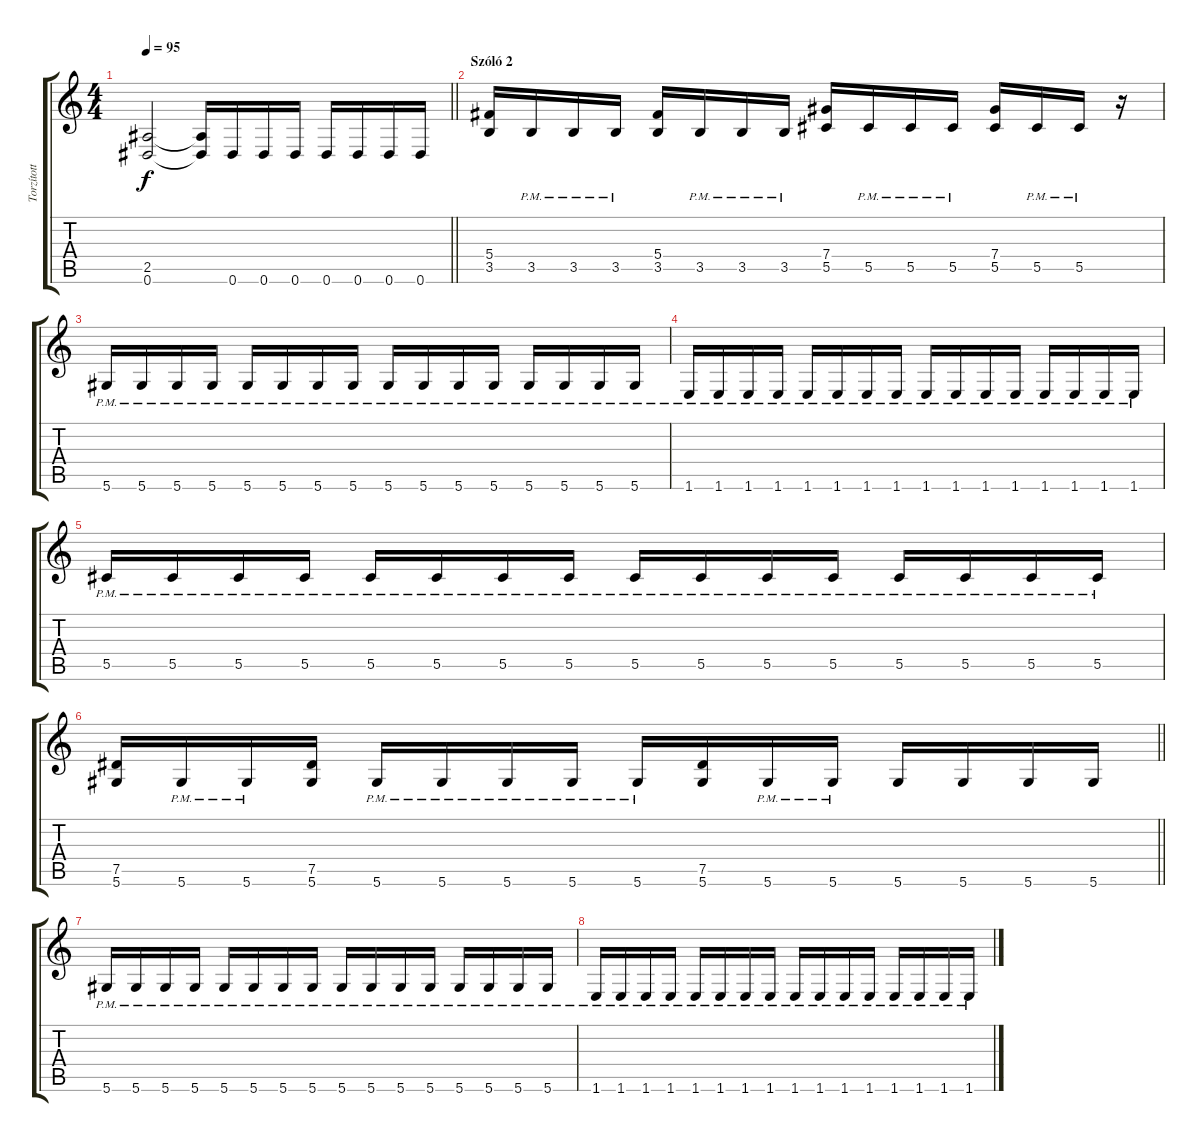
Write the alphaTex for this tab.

\track ("Torzított - Kíséret 2" "Torzított ") {instrument distortionguitar}
\staff {score tabs}
\tuning (Eb4 Bb3 Gb3 Db3 Ab2 Eb2) {hide}
\ts (4 4)
\tempo 95
\clef g2
\barLineRight lightlight
\ks c
(2.5{t} 0.6{t}).2{dy f} (2.5{t} 0.6{t}).16 0.6.16 0.6.16 0.6.16 0.6.16 0.6.16 0.6.16 0.6.16 |
\section ("" "Szóló 2")
(5.4 3.5).16 3.5{pm}.16 3.5{pm}.16 3.5{pm}.16 (5.4 3.5).16 3.5{pm}.16 3.5{pm}.16 3.5{pm}.16 (7.4 5.5).16 5.5{pm}.16 5.5{pm}.16 5.5{pm}.16 (7.4 5.5).16 5.5{pm}.16 5.5{pm}.16 r.16 |
5.6{pm}.16 5.6{pm}.16 5.6{pm}.16 5.6{pm}.16 5.6{pm}.16 5.6{pm}.16 5.6{pm}.16 5.6{pm}.16 5.6{pm}.16 5.6{pm}.16 5.6{pm}.16 5.6{pm}.16 5.6{pm}.16 5.6{pm}.16 5.6{pm}.16 5.6{pm}.16 |
1.6{pm}.16 1.6{pm}.16 1.6{pm}.16 1.6{pm}.16 1.6{pm}.16 1.6{pm}.16 1.6{pm}.16 1.6{pm}.16 1.6{pm}.16 1.6{pm}.16 1.6{pm}.16 1.6{pm}.16 1.6{pm}.16 1.6{pm}.16 1.6{pm}.16 1.6{pm}.16 |
5.5{pm}.16 5.5{pm}.16 5.5{pm}.16 5.5{pm}.16 5.5{pm}.16 5.5{pm}.16 5.5{pm}.16 5.5{pm}.16 5.5{pm}.16 5.5{pm}.16 5.5{pm}.16 5.5{pm}.16 5.5{pm}.16 5.5{pm}.16 5.5{pm}.16 5.5{pm}.16 |
\barLineRight lightlight
(7.5 5.6).16 5.6{pm}.16 5.6{pm}.16 (7.5 5.6).16 5.6{pm}.16 5.6{pm}.16 5.6{pm}.16 5.6{pm}.16 5.6{pm}.16 (7.5 5.6).16 5.6{pm}.16 5.6{pm}.16 5.6.16 5.6.16 5.6.16 5.6.16 |
5.6{pm}.16 5.6{pm}.16 5.6{pm}.16 5.6{pm}.16 5.6{pm}.16 5.6{pm}.16 5.6{pm}.16 5.6{pm}.16 5.6{pm}.16 5.6{pm}.16 5.6{pm}.16 5.6{pm}.16 5.6{pm}.16 5.6{pm}.16 5.6{pm}.16 5.6{pm}.16 |
1.6{pm}.16 1.6{pm}.16 1.6{pm}.16 1.6{pm}.16 1.6{pm}.16 1.6{pm}.16 1.6{pm}.16 1.6{pm}.16 1.6{pm}.16 1.6{pm}.16 1.6{pm}.16 1.6{pm}.16 1.6{pm}.16 1.6{pm}.16 1.6{pm}.16 1.6{pm}.16
